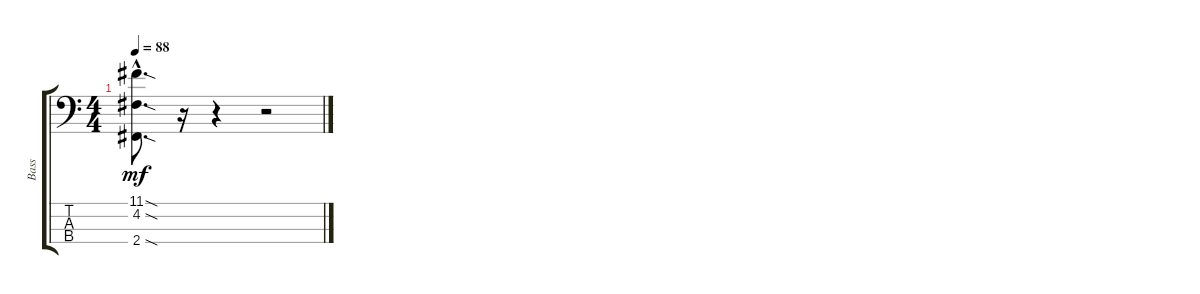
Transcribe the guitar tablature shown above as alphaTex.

\track ("Bass" "Bass") {instrument fretlessbass}
\staff {score tabs}
\tuning (G2 D2 A1 E1) {hide}
\ts (4 4)
\tempo 88
\clef f4
\ks c
(11.1{sod hac} 4.2{sod hac} 2.4{sod hac}).8{d dy mf} r.16 r.4 r.2
